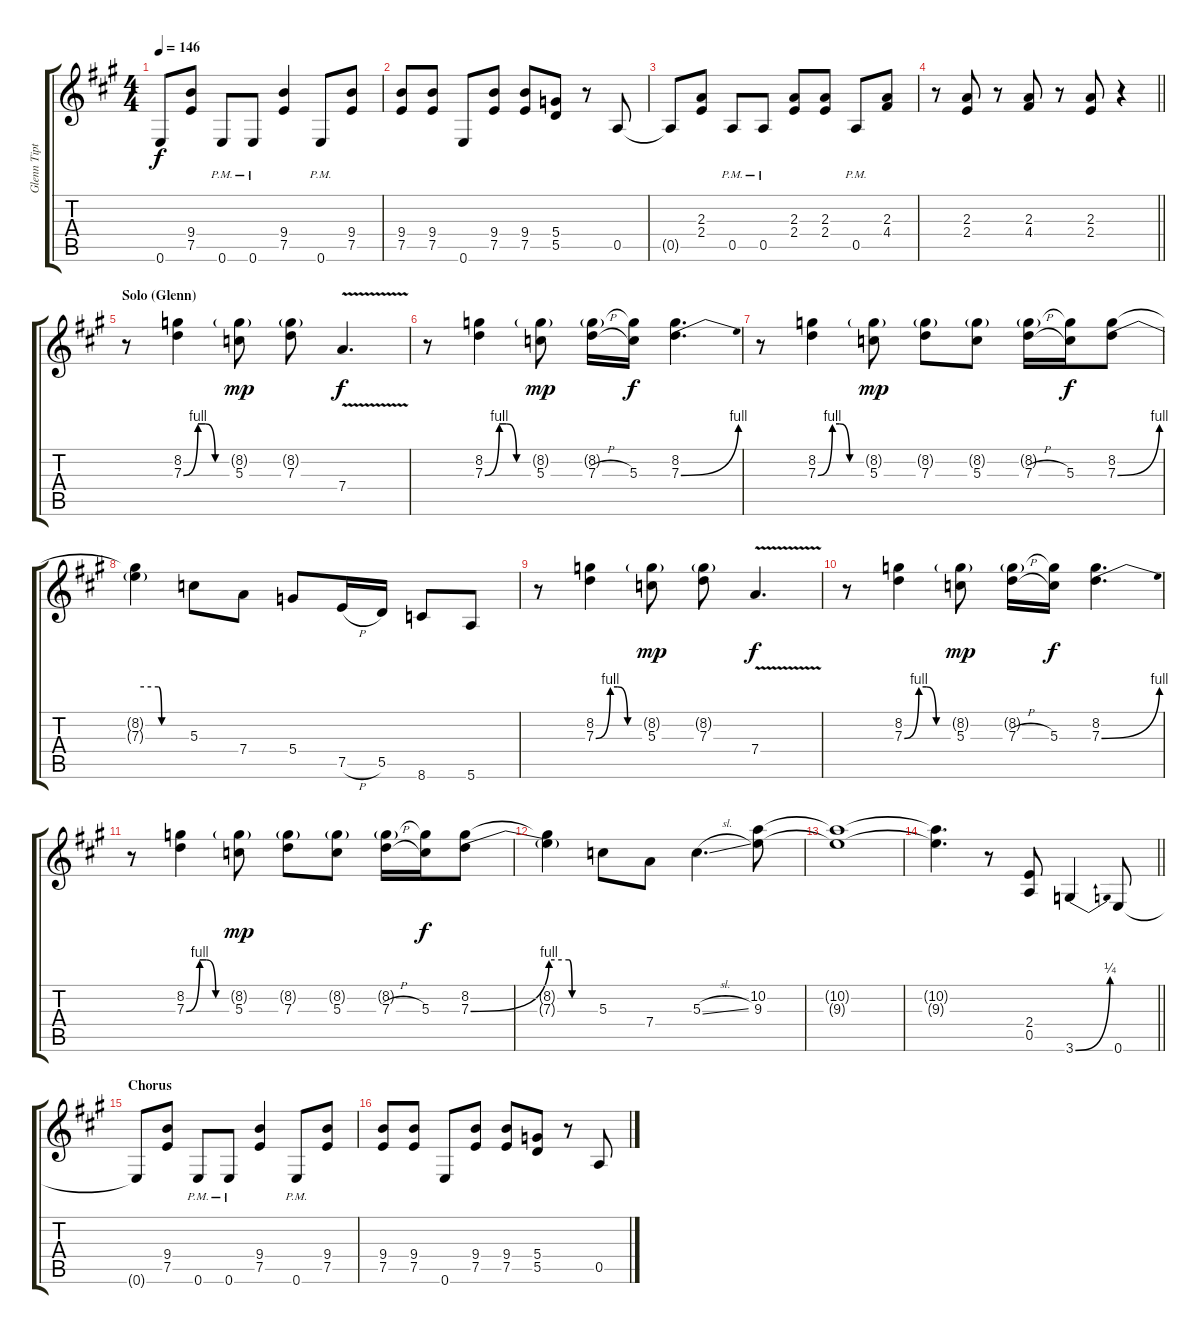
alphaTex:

\track ("Glenn Tipton" "Glenn Tipt") {instrument overdrivenguitar}
\staff {score tabs}
\tuning (E4 B3 G3 D3 A2 E2) {hide}
\ts (4 4)
\tempo 146
\clef g2
\ks a
0.6{t}.8{dy f} (9.4 7.5).8 0.6{pm}.8 0.6{pm}.8 (9.4 7.5).4 0.6{pm}.8 (9.4 7.5).8 |
(9.4 7.5).8 (9.4 7.5).8 0.6.8 (9.4 7.5).8 (9.4 7.5).8 (5.4 5.5).8 r.8 0.5.8 |
0.5{t}.8 (2.3 2.4).8 0.5{pm}.8 0.5{pm}.8 (2.3 2.4).8 (2.3 2.4).8 0.5{pm}.8 (2.3 4.4).8 |
\barLineRight lightlight
r.8 (2.3 2.4).8 r.8 (2.3 4.4).8 r.8 (2.3 2.4).8 r.4 |
\section ("" "Solo (Glenn)")
r.8 (8.2 7.3{be (custom 0 0 20 4 30 4 44 0 60 0)}).4 (8.2{g} 5.3).8{dy mp} (8.2{g} 7.3).8 7.4{v}.4{d dy f} |
r.8 (8.2 7.3{be (custom 0 0 20 4 30 4 44 0 60 0)}).4 (8.2{g} 5.3).8{dy mp} (8.2{g} 7.3{h}).16 (8.2{t} 5.3).16{dy f} (8.2 7.3{be (bend 0 0 60 4)}).4{d} |
r.8 (8.2 7.3{be (custom 0 0 20 4 30 4 44 0 60 0)}).4 (8.2{g} 5.3).8{dy mp} (8.2{g} 7.3).8 (8.2{g} 5.3).8 (8.2{g} 7.3{h}).16 (8.2{t} 5.3).16{dy f} (8.2 7.3{be (bend 0 0 60 4)}).8 |
(8.2{t} 7.3{be (custom 0 4 26 4 30 0 47 0 60 0) t}).4 5.3.8 7.4.8 5.4.8 7.5{h}.16 5.5.16 8.6.8 5.6.8 |
r.8 (8.2 7.3{be (custom 0 0 20 4 30 4 44 0 60 0)}).4 (8.2{g} 5.3).8{dy mp} (8.2{g} 7.3).8 7.4{v}.4{d dy f} |
r.8 (8.2 7.3{be (custom 0 0 20 4 30 4 44 0 60 0)}).4 (8.2{g} 5.3).8{dy mp} (8.2{g} 7.3{h}).16 (8.2{t} 5.3).16{dy f} (8.2 7.3{be (bend 0 0 60 4)}).4{d} |
r.8 (8.2 7.3{be (custom 0 0 20 4 30 4 44 0 60 0)}).4 (8.2{g} 5.3).8{dy mp} (8.2{g} 7.3).8 (8.2{g} 5.3).8 (8.2{g} 7.3{h}).16 (8.2{t} 5.3).16{dy f} (8.2 7.3{be (bend 0 0 60 4)}).8 |
(8.2{t} 7.3{be (custom 0 4 26 4 30 0 47 0 60 0) t}).4 5.3.8 7.4.8 5.3{sl}.4{d} (10.2 9.3).8 |
(10.2{t} 9.3{t}).1{volume 9} |
\barLineRight lightlight
(10.2{t} 9.3{t}).4{d} r.8{volume 13} (2.4 0.5).8 3.6{be (bend 0 0 60 1)}.4 0.6.8 |
\section ("" "Chorus")
0.6{t}.8 (9.4 7.5).8 0.6{pm}.8 0.6{pm}.8 (9.4 7.5).4 0.6{pm}.8 (9.4 7.5).8 |
(9.4 7.5).8 (9.4 7.5).8 0.6.8 (9.4 7.5).8 (9.4 7.5).8 (5.4 5.5).8 r.8 0.5.8
